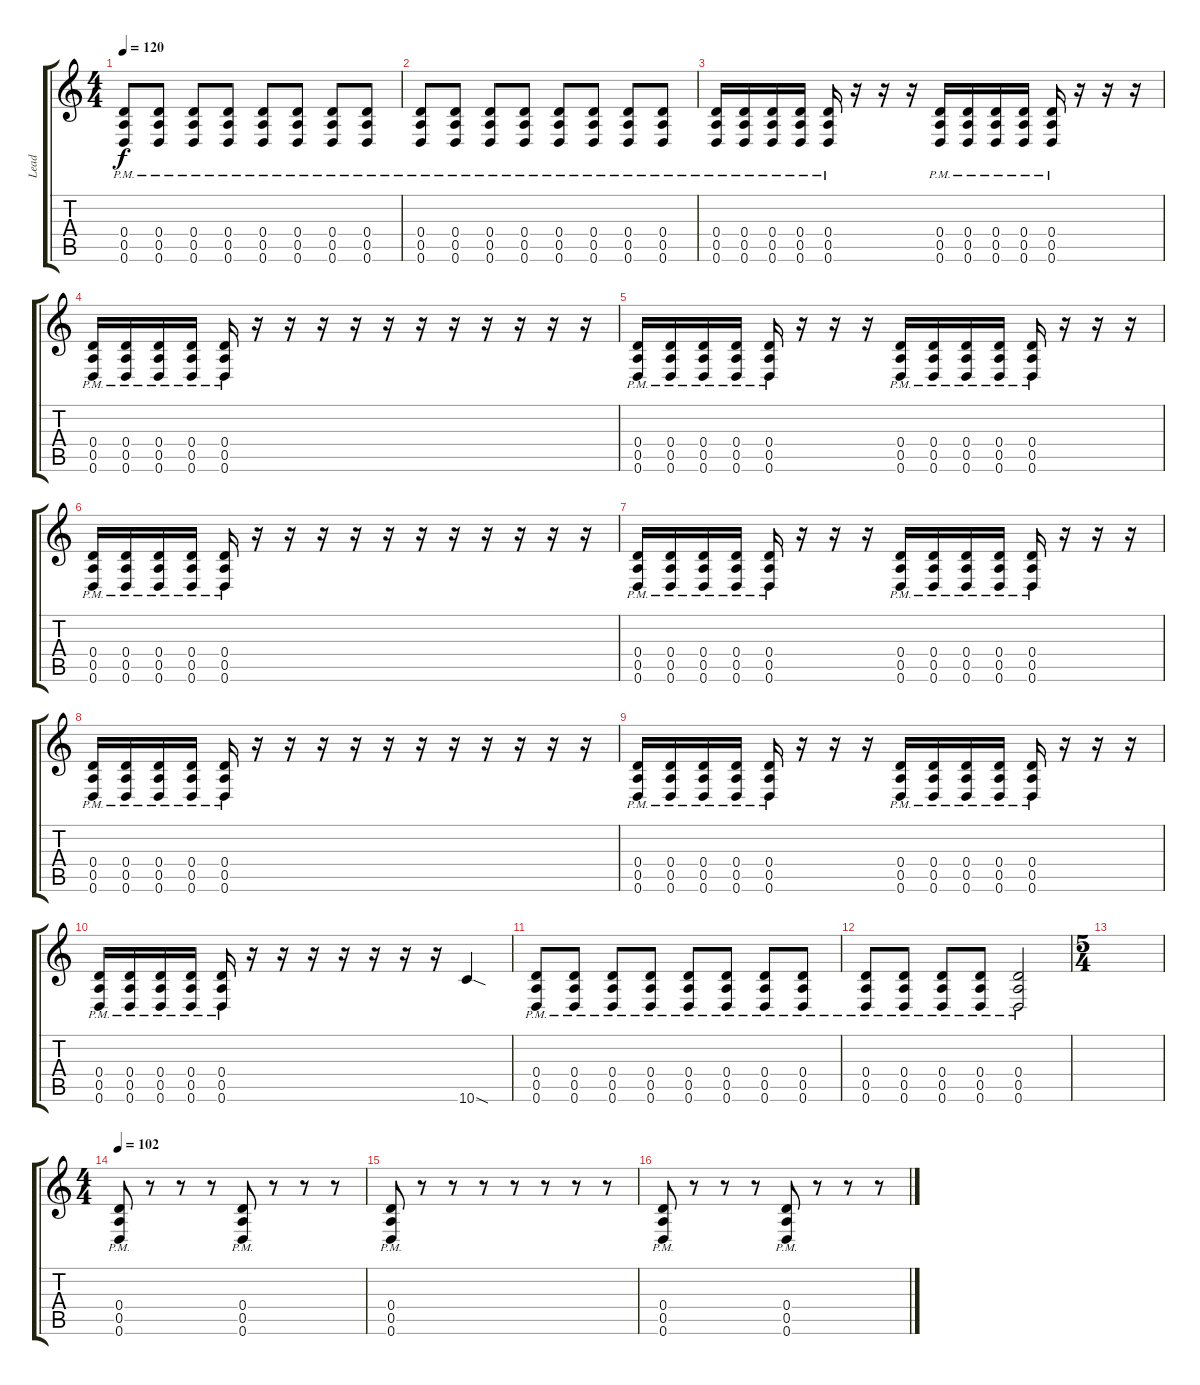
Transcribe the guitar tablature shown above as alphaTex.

\track ("Lead" "Lead") {instrument overdrivenguitar}
\staff {score tabs}
\tuning (E4 B3 G3 D3 A2 D2) {hide}
\ts (4 4)
\tempo 120
\clef g2
\ks c
(0.4{pm} 0.5{pm} 0.6{pm}).8{dy f} (0.4{pm} 0.5{pm} 0.6{pm}).8 (0.4{pm} 0.5{pm} 0.6{pm}).8 (0.4{pm} 0.5{pm} 0.6{pm}).8 (0.4{pm} 0.5{pm} 0.6{pm}).8 (0.4{pm} 0.5{pm} 0.6{pm}).8 (0.4{pm} 0.5{pm} 0.6{pm}).8 (0.4{pm} 0.5{pm} 0.6{pm}).8 |
(0.4{pm} 0.5{pm} 0.6{pm}).8 (0.4{pm} 0.5{pm} 0.6{pm}).8 (0.4{pm} 0.5{pm} 0.6{pm}).8 (0.4{pm} 0.5{pm} 0.6{pm}).8 (0.4{pm} 0.5{pm} 0.6{pm}).8 (0.4{pm} 0.5{pm} 0.6{pm}).8 (0.4{pm} 0.5{pm} 0.6{pm}).8 (0.4{pm} 0.5{pm} 0.6{pm}).8 |
(0.4{pm} 0.5{pm} 0.6{pm}).16 (0.4{pm} 0.5{pm} 0.6{pm}).16 (0.4{pm} 0.5{pm} 0.6{pm}).16 (0.4{pm} 0.5{pm} 0.6{pm}).16 (0.4{pm} 0.5{pm} 0.6{pm}).16 r.16 r.16 r.16 (0.4{pm} 0.5{pm} 0.6{pm}).16 (0.4{pm} 0.5{pm} 0.6{pm}).16 (0.4{pm} 0.5{pm} 0.6{pm}).16 (0.4{pm} 0.5{pm} 0.6{pm}).16 (0.4{pm} 0.5{pm} 0.6{pm}).16 r.16 r.16 r.16 |
(0.4{pm} 0.5{pm} 0.6{pm}).16 (0.4{pm} 0.5{pm} 0.6{pm}).16 (0.4{pm} 0.5{pm} 0.6{pm}).16 (0.4{pm} 0.5{pm} 0.6{pm}).16 (0.4{pm} 0.5{pm} 0.6{pm}).16 r.16 r.16 r.16 r.16 r.16 r.16 r.16 r.16 r.16 r.16 r.16 |
(0.4{pm} 0.5{pm} 0.6{pm}).16 (0.4{pm} 0.5{pm} 0.6{pm}).16 (0.4{pm} 0.5{pm} 0.6{pm}).16 (0.4{pm} 0.5{pm} 0.6{pm}).16 (0.4{pm} 0.5{pm} 0.6{pm}).16 r.16 r.16 r.16 (0.4{pm} 0.5{pm} 0.6{pm}).16 (0.4{pm} 0.5{pm} 0.6{pm}).16 (0.4{pm} 0.5{pm} 0.6{pm}).16 (0.4{pm} 0.5{pm} 0.6{pm}).16 (0.4{pm} 0.5{pm} 0.6{pm}).16 r.16 r.16 r.16 |
(0.4{pm} 0.5{pm} 0.6{pm}).16 (0.4{pm} 0.5{pm} 0.6{pm}).16 (0.4{pm} 0.5{pm} 0.6{pm}).16 (0.4{pm} 0.5{pm} 0.6{pm}).16 (0.4{pm} 0.5{pm} 0.6{pm}).16 r.16 r.16 r.16 r.16 r.16 r.16 r.16 r.16 r.16 r.16 r.16 |
(0.4{pm} 0.5{pm} 0.6{pm}).16 (0.4{pm} 0.5{pm} 0.6{pm}).16 (0.4{pm} 0.5{pm} 0.6{pm}).16 (0.4{pm} 0.5{pm} 0.6{pm}).16 (0.4{pm} 0.5{pm} 0.6{pm}).16 r.16 r.16 r.16 (0.4{pm} 0.5{pm} 0.6{pm}).16 (0.4{pm} 0.5{pm} 0.6{pm}).16 (0.4{pm} 0.5{pm} 0.6{pm}).16 (0.4{pm} 0.5{pm} 0.6{pm}).16 (0.4{pm} 0.5{pm} 0.6{pm}).16 r.16 r.16 r.16 |
(0.4{pm} 0.5{pm} 0.6{pm}).16 (0.4{pm} 0.5{pm} 0.6{pm}).16 (0.4{pm} 0.5{pm} 0.6{pm}).16 (0.4{pm} 0.5{pm} 0.6{pm}).16 (0.4{pm} 0.5{pm} 0.6{pm}).16 r.16 r.16 r.16 r.16 r.16 r.16 r.16 r.16 r.16 r.16 r.16 |
(0.4{pm} 0.5{pm} 0.6{pm}).16 (0.4{pm} 0.5{pm} 0.6{pm}).16 (0.4{pm} 0.5{pm} 0.6{pm}).16 (0.4{pm} 0.5{pm} 0.6{pm}).16 (0.4{pm} 0.5{pm} 0.6{pm}).16 r.16 r.16 r.16 (0.4{pm} 0.5{pm} 0.6{pm}).16 (0.4{pm} 0.5{pm} 0.6{pm}).16 (0.4{pm} 0.5{pm} 0.6{pm}).16 (0.4{pm} 0.5{pm} 0.6{pm}).16 (0.4{pm} 0.5{pm} 0.6{pm}).16 r.16 r.16 r.16 |
(0.4{pm} 0.5{pm} 0.6{pm}).16 (0.4{pm} 0.5{pm} 0.6{pm}).16 (0.4{pm} 0.5{pm} 0.6{pm}).16 (0.4{pm} 0.5{pm} 0.6{pm}).16 (0.4{pm} 0.5{pm} 0.6{pm}).16 r.16 r.16 r.16 r.16 r.16 r.16 r.16 10.6{sod}.4 |
(0.4{pm} 0.5{pm} 0.6{pm}).8 (0.4{pm} 0.5{pm} 0.6{pm}).8 (0.4{pm} 0.5{pm} 0.6{pm}).8 (0.4{pm} 0.5{pm} 0.6{pm}).8 (0.4{pm} 0.5{pm} 0.6{pm}).8 (0.4{pm} 0.5{pm} 0.6{pm}).8 (0.4{pm} 0.5{pm} 0.6{pm}).8 (0.4{pm} 0.5{pm} 0.6{pm}).8 |
(0.4{pm} 0.5{pm} 0.6{pm}).8 (0.4{pm} 0.5{pm} 0.6{pm}).8 (0.4{pm} 0.5{pm} 0.6{pm}).8 (0.4{pm} 0.5{pm} 0.6{pm}).8 (0.4{pm} 0.5{pm} 0.6{pm}).2 |
\ts (5 4)
|
\ts (4 4)
\tempo 102
(0.4{pm} 0.5{pm} 0.6{pm}).8 r.8 r.8 r.8 (0.4{pm} 0.5{pm} 0.6{pm}).8 r.8 r.8 r.8 |
(0.4{pm} 0.5{pm} 0.6{pm}).8 r.8 r.8 r.8 r.8 r.8 r.8 r.8 |
(0.4{pm} 0.5{pm} 0.6{pm}).8 r.8 r.8 r.8 (0.4{pm} 0.5{pm} 0.6{pm}).8 r.8 r.8 r.8
